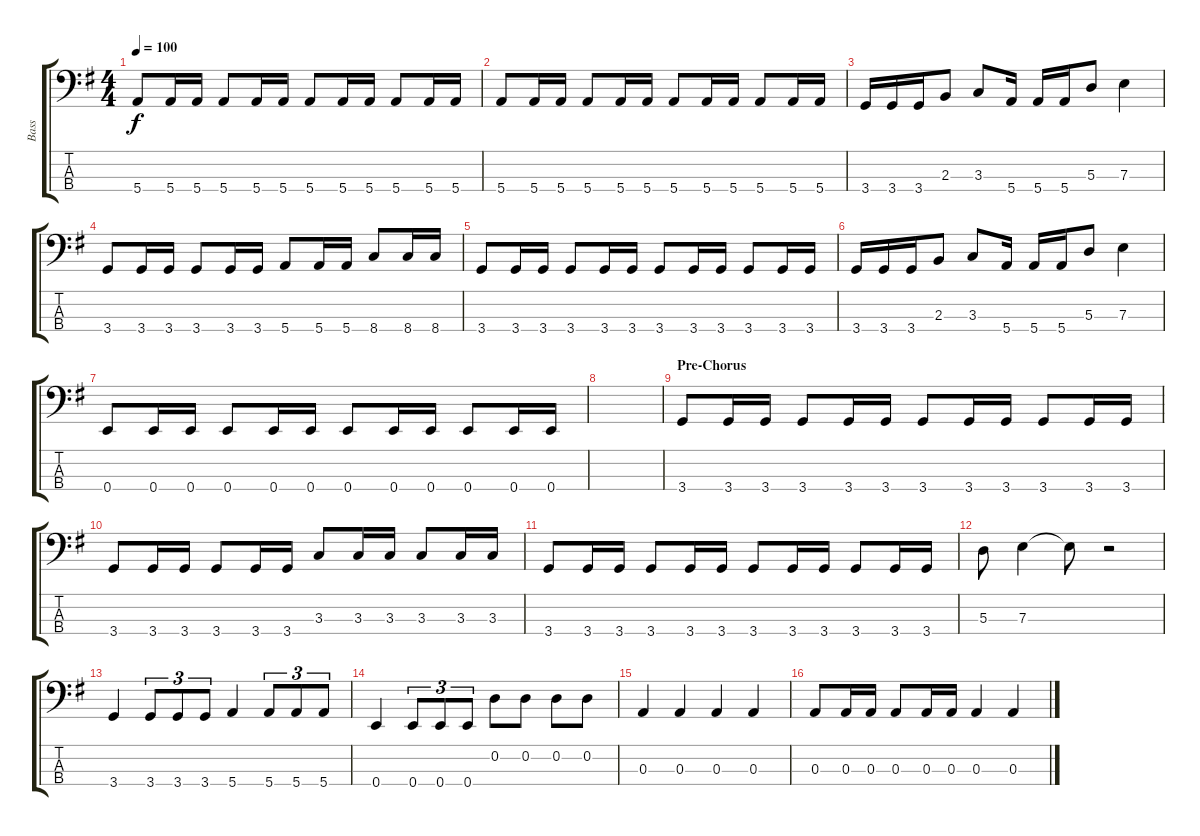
\track ("Bass" "Bass") {instrument electricbasspick}
\staff {score tabs}
\tuning (G2 D2 A1 E1) {hide}
\ts (4 4)
\tempo 100
\clef f4
\ks eminor
5.4.8{dy f} 5.4.16 5.4.16 5.4.8 5.4.16 5.4.16 5.4.8 5.4.16 5.4.16 5.4.8 5.4.16 5.4.16 |
5.4.8 5.4.16 5.4.16 5.4.8 5.4.16 5.4.16 5.4.8 5.4.16 5.4.16 5.4.8 5.4.16 5.4.16 |
3.4.16 3.4.16 3.4.16 2.3.8 3.3.8 5.4.16 5.4.16 5.4.16 5.3.8 7.3.4 |
3.4.8 3.4.16 3.4.16 3.4.8 3.4.16 3.4.16 5.4.8 5.4.16 5.4.16 8.4.8 8.4.16 8.4.16 |
3.4.8 3.4.16 3.4.16 3.4.8 3.4.16 3.4.16 3.4.8 3.4.16 3.4.16 3.4.8 3.4.16 3.4.16 |
3.4.16 3.4.16 3.4.16 2.3.8 3.3.8 5.4.16 5.4.16 5.4.16 5.3.8 7.3.4 |
0.4.8 0.4.16 0.4.16 0.4.8 0.4.16 0.4.16 0.4.8 0.4.16 0.4.16 0.4.8 0.4.16 0.4.16 |
|
\section ("" "Pre-Chorus")
3.4.8 3.4.16 3.4.16 3.4.8 3.4.16 3.4.16 3.4.8 3.4.16 3.4.16 3.4.8 3.4.16 3.4.16 |
3.4.8 3.4.16 3.4.16 3.4.8 3.4.16 3.4.16 3.3.8 3.3.16 3.3.16 3.3.8 3.3.16 3.3.16 |
3.4.8 3.4.16 3.4.16 3.4.8 3.4.16 3.4.16 3.4.8 3.4.16 3.4.16 3.4.8 3.4.16 3.4.16 |
5.3.8 7.3.4 7.3{t}.8 r.2 |
3.4.4 3.4.8{tu (3 2)} 3.4.8{tu (3 2)} 3.4.8{tu (3 2)} 5.4.4 5.4.8{tu (3 2)} 5.4.8{tu (3 2)} 5.4.8{tu (3 2)} |
0.4.4 0.4.8{tu (3 2)} 0.4.8{tu (3 2)} 0.4.8{tu (3 2)} 0.2.8 0.2.8 0.2.8 0.2.8 |
0.3.4 0.3.4 0.3.4 0.3.4 |
0.3.8 0.3.16 0.3.16 0.3.8 0.3.16 0.3.16 0.3.4 0.3.4
